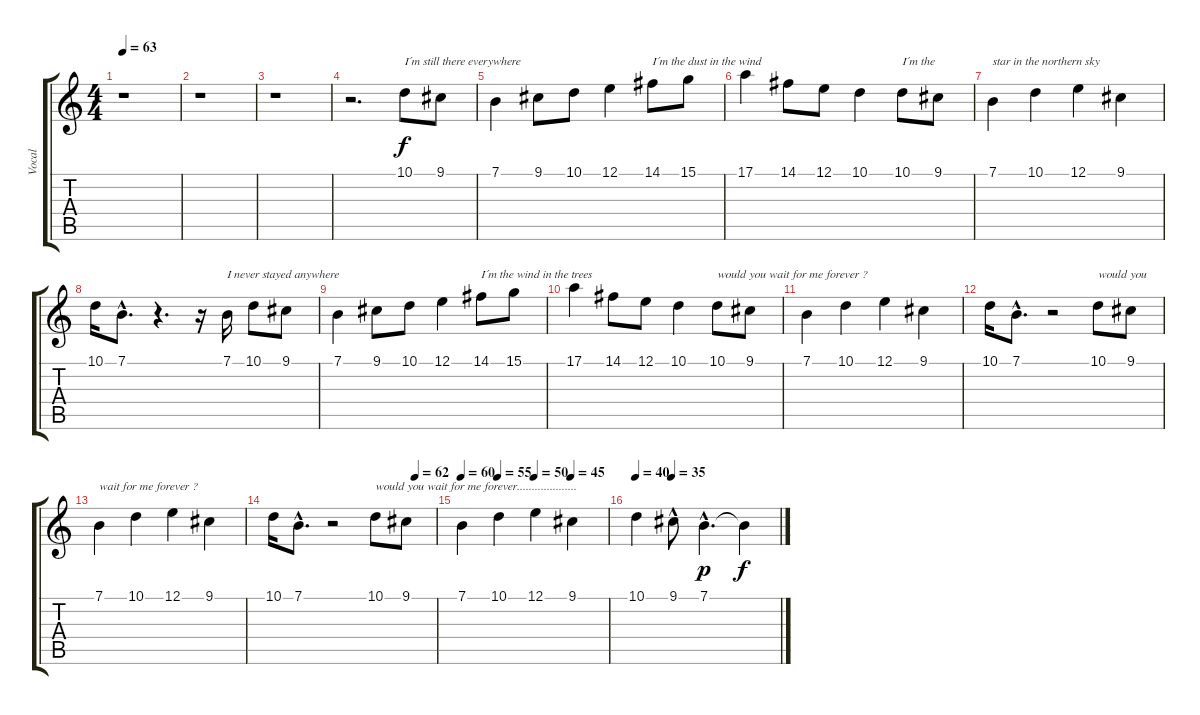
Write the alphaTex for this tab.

\track ("Vocal" "Vocal") {instrument synthvoice}
\staff {score tabs}
\tuning (E4 B3 G3 D3 A2 E2) {hide}
\ts (4 4)
\tempo 63
\clef g2
\ks c
r.1{dy f} |
r.1 |
r.1 |
r.2{d} 10.1.8{txt "I´m still there everywhere "} 9.1.8 |
7.1.4 9.1.8 10.1.8 12.1.4 14.1.8{txt "I´m the dust in the wind "} 15.1.8 |
17.1.4 14.1.8 12.1.8 10.1.4 10.1.8{txt "I´m the  "} 9.1.8 |
7.1.4{txt "star in the northern sky"} 10.1.4 12.1.4 9.1.4 |
10.1.16 7.1{hac}.8{d} r.4{d} r.16 7.1.16{txt "I never stayed anywhere "} 10.1.8 9.1.8 |
7.1.4 9.1.8 10.1.8 12.1.4 14.1.8{txt "I´m the wind in the trees "} 15.1.8 |
17.1.4 14.1.8 12.1.8 10.1.4 10.1.8{txt "would you wait for me forever ?  "} 9.1.8 |
7.1.4 10.1.4 12.1.4 9.1.4 |
10.1.16 7.1{hac}.8{d} r.2 10.1.8{txt "would you "} 9.1.8 |
7.1.4{txt "wait for me forever ?  "} 10.1.4 12.1.4 9.1.4 |
\tempo (62 0.875)
10.1.16 7.1{hac}.8{d} r.2 10.1.8{txt "would you wait for me forever.................... "} 9.1.8 |
\tempo 60
\tempo (55 0.25)
\tempo (50 0.5)
\tempo (45 0.75)
7.1.4 10.1.4 12.1.4 9.1.4 |
\tempo 40
\tempo (35 0.25)
10.1.4 9.1{hac}.8 7.1{hac}.4{d dy p volume 16} 7.1{t}.4{dy f}
